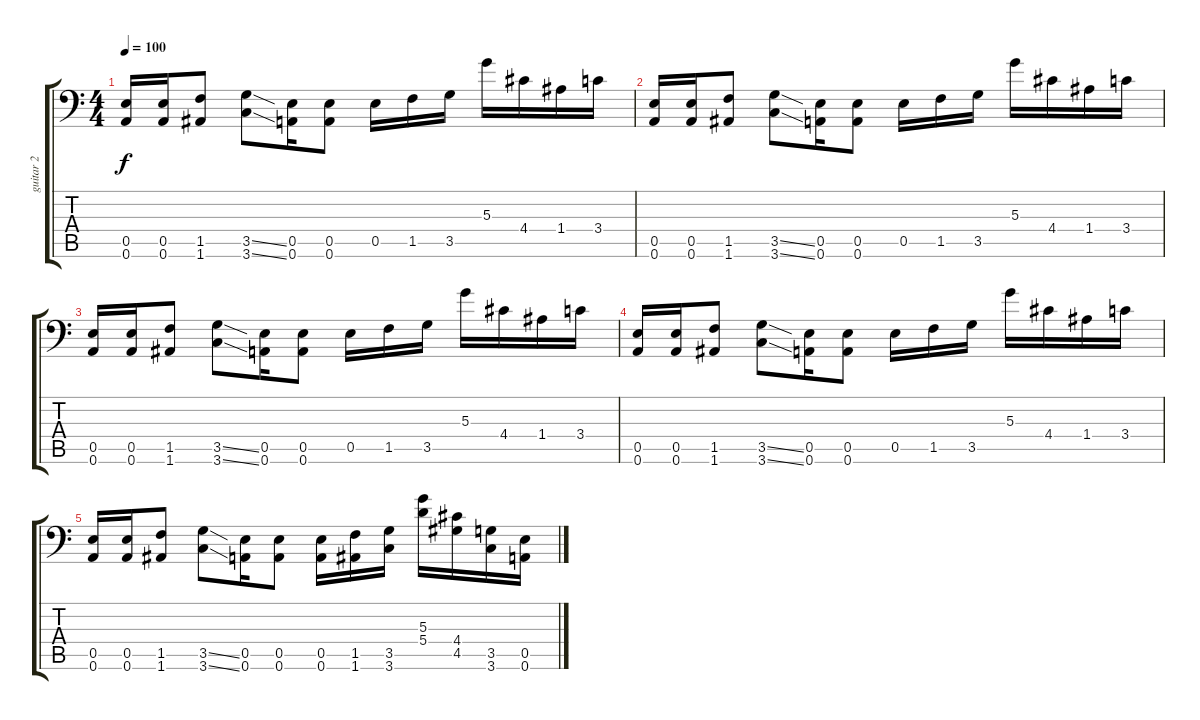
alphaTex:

\track ("guitar 2" "guitar 2") {instrument distortionguitar}
\staff {score tabs}
\tuning (B3 Gb3 D3 A2 E2 A1) {hide}
\ts (4 4)
\tempo 100
\clef f4
\ks c
(0.5 0.6).16{dy f} (0.5 0.6).16 (1.5 1.6).8 (3.5{ss} 3.6{ss}).8 (0.5 0.6).16 (0.5 0.6).8 0.5.16 1.5.16 3.5.16 5.3.16 4.4.16 1.4.16 3.4.16 |
(0.5 0.6).16 (0.5 0.6).16 (1.5 1.6).8 (3.5{ss} 3.6{ss}).8 (0.5 0.6).16 (0.5 0.6).8 0.5.16 1.5.16 3.5.16 5.3.16 4.4.16 1.4.16 3.4.16 |
(0.5 0.6).16 (0.5 0.6).16 (1.5 1.6).8 (3.5{ss} 3.6{ss}).8 (0.5 0.6).16 (0.5 0.6).8 0.5.16 1.5.16 3.5.16 5.3.16 4.4.16 1.4.16 3.4.16 |
(0.5 0.6).16 (0.5 0.6).16 (1.5 1.6).8 (3.5{ss} 3.6{ss}).8 (0.5 0.6).16 (0.5 0.6).8 0.5.16 1.5.16 3.5.16 5.3.16 4.4.16 1.4.16 3.4.16 |
(0.5 0.6).16 (0.5 0.6).16 (1.5 1.6).8 (3.5{ss} 3.6{ss}).8 (0.5 0.6).16 (0.5 0.6).8 (0.5 0.6).16 (1.5 1.6).16 (3.5 3.6).16 (5.3 5.4).16 (4.4 4.5).16 (3.5 3.6).16 (0.5 0.6).16
